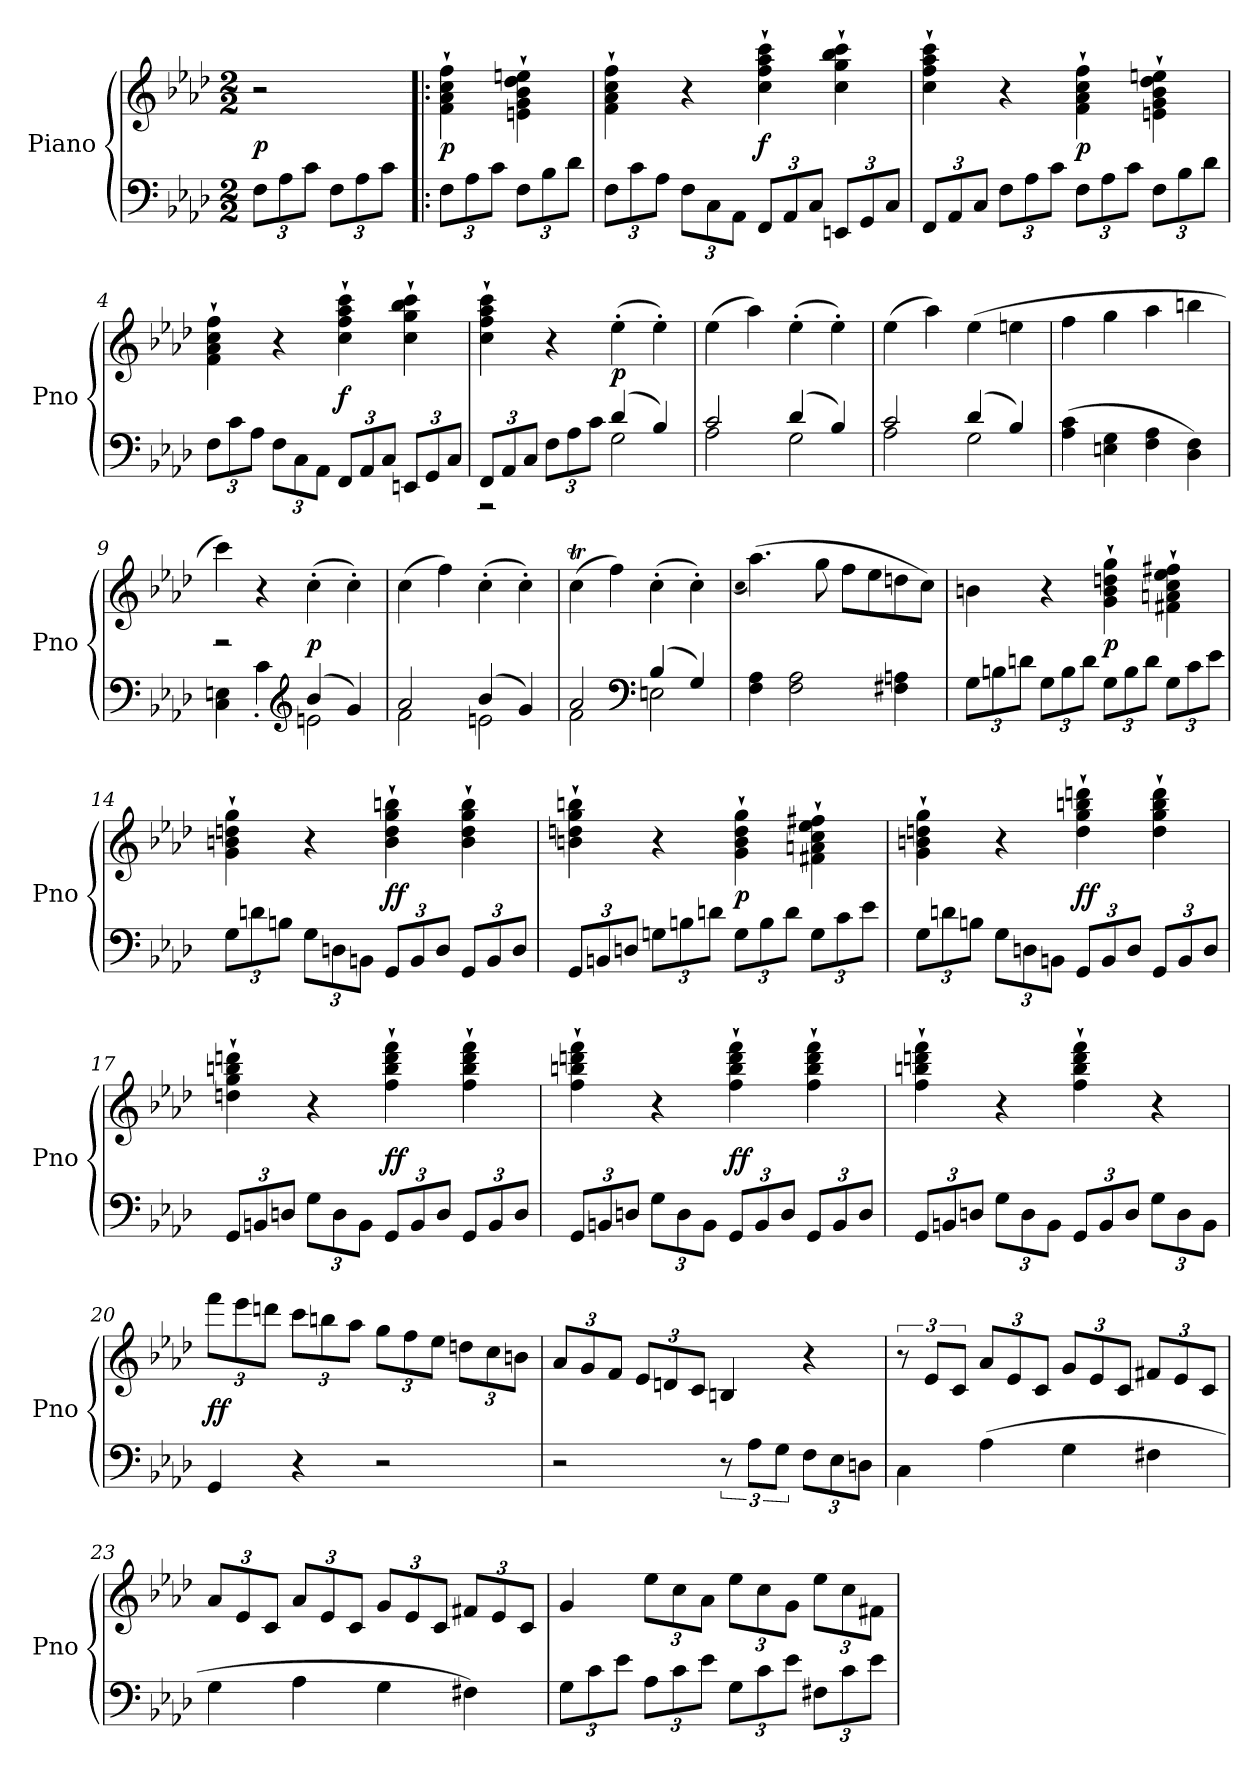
**kern	**kern	**dynam
*part1	*part1	*part1
*staff2	*staff1	*staff1/2
*I"Piano	*	*
*I'Pno	*	*
*clefF4	*clefG2	*
*k[b-e-a-d-]	*k[b-e-a-d-]	*
*f:	*f:	*
*M2/2	*M2/2	*
*MM192	*MM192	*
=1	=1	=1
12F\L	2r	p
12A-\	.	.
12c\J	.	.
12F\L	.	.
12A-\	.	.
12c\J	.	.
=!|:	=!|:	=!|:
12F\L	4f`\ 4a-`\ 4cc`\ 4ff`\	p
12A-\	.	.
12c\J	.	.
12F\L	4en`\ 4g`\ 4b-`\ 4dd-`\ 4een`\	.
12B-\	.	.
12d-\J	.	.
=2	=2	=2
12F\L	4f`\ 4a-`\ 4cc`\ 4ff`\	.
12c\	.	.
12A-\J	.	.
12F\L	4r	.
12C\	.	.
12AA-\J	.	.
12FF/L	4cc`\ 4ff`\ 4aa-`\ 4ccc`\	f
12AA-/	.	.
12C/J	.	.
12EEn/L	4cc`\ 4gg`\ 4bb-`\ 4ccc`\	.
12GG/	.	.
12C/J	.	.
=3	=3	=3
12FF/L	4cc`\ 4ff`\ 4aa-`\ 4ccc`\	.
12AA-/	.	.
12C/J	.	.
12F\L	4r	.
12A-\	.	.
12c\J	.	.
12F\L	4f`\ 4a-`\ 4cc`\ 4ff`\	p
12A-\	.	.
12c\J	.	.
12F\L	4en`\ 4g`\ 4b-`\ 4dd-`\ 4een`\	.
12B-\	.	.
12d-\J	.	.
=4	=4	=4
12F\L	4f`\ 4a-`\ 4cc`\ 4ff`\	.
12c\	.	.
12A-\J	.	.
12F\L	4r	.
12C\	.	.
12AA-\J	.	.
12FF/L	4cc`\ 4ff`\ 4aa-`\ 4ccc`\	f
12AA-/	.	.
12C/J	.	.
12EEn/L	4cc`\ 4gg`\ 4bb-`\ 4ccc`\	.
12GG/	.	.
12C/J	.	.
=5	=5	=5
*^	*	*
12FF/L	2r	4cc`\ 4ff`\ 4aa-`\ 4ccc`\	.
12AA-/	.	.	.
12C/J	.	.	.
12F\L	.	4r	.
12A-\	.	.	.
12c\J	.	.	.
(4d-/	2G\	(4ee-'\	p
4B-/)	.	4ee-'\)	.
=6	=6	=6	=6
2c/	2A-\	(4ee-\	.
.	.	4aa-\)	.
(4d-/	2G\	(4ee-'\	.
4B-/)	.	4ee-'\)	.
=7	=7	=7	=7
2c/	2A-\	(4ee-\	.
.	.	4aa-\)	.
(4d-/	2G\	(4ee-\	.
4B-/)	.	4een\	.
*v	*v	*	*
=8	=8	=8
(4A-\ 4c\	4ff\	.
4En\ 4G\	4gg\	.
4F\ 4A-\	4aa-\	.
4D-\ 4F\)	4bbn\	.
=9	=9	=9
*^	*	*
2r	4C\ 4En\	4ccc\)	.
.	4c'\	4r	.
*clefG2	*	*	*
(4b-/	2en\	(4cc'\	p
4g/)	.	4cc'\)	.
=10	=10	=10	=10
2a-/	2f\	(4cc\	.
.	.	4ff\)	.
(4b-/	2en\	(4cc'\	.
4g/)	.	4cc'\)	.
=11	=11	=11	=11
2a-/	2f\	(4cct\	.
.	.	4ff\)	.
*clefF4	*	*	*
(4B-/	2En\	(4cc'\	.
4G/)	.	4cc'\)	.
*v	*v	*	*
=12	=12	=12
.	(qcc	.
4F\ 4A-\	(4.aa-\)	.
2F\ 2A-\	.	.
.	8gg\	.
.	8ff\L	.
.	8ee-\	.
4F#X\ 4An\	8ddn\	.
.	8cc\J)	.
=13	=13	=13
12G\L	4bn\	.
12Bn\	.	.
12dn\J	.	.
12G\L	4r	.
12B\	.	.
12d\J	.	.
12G\L	4g`\ 4b`\ 4ddn`\ 4gg`\	p
12B\	.	.
12d\J	.	.
12G\L	4f#X`\ 4an`\ 4cc`\ 4ee-`\ 4ff#X`\	.
12c\	.	.
12e-\J	.	.
=14	=14	=14
12G\L	4g`\ 4bn`\ 4ddn`\ 4gg`\	.
12dn\	.	.
12Bn\J	.	.
12G\L	4r	.
12Dn\	.	.
12BBn\J	.	.
12GG/L	4b`\ 4dd`\ 4gg`\ 4bbn`\	ff
12BB/	.	.
12D/J	.	.
12GG/L	4b`\ 4dd`\ 4gg`\ 4bb`\	.
12BB/	.	.
12D/J	.	.
=15	=15	=15
12GG/L	4bn`\ 4ddn`\ 4gg`\ 4bbn`\	.
12BBn/	.	.
12Dn/J	.	.
12Gn\L	4r	.
12Bn\	.	.
12dn\J	.	.
12G\L	4g`\ 4b`\ 4dd`\ 4gg`\	p
12B\	.	.
12d\J	.	.
12G\L	4f#X`\ 4an`\ 4cc`\ 4ee-`\ 4ff#X`\	.
12c\	.	.
12e-\J	.	.
=16	=16	=16
12G\L	4g`\ 4bn`\ 4ddn`\ 4gg`\	.
12dn\	.	.
12Bn\J	.	.
12G\L	4r	.
12Dn\	.	.
12BBn\J	.	.
12GG/L	4dd`\ 4gg`\ 4bbn`\ 4dddn`\	ff
12BB/	.	.
12D/J	.	.
12GG/L	4dd`\ 4gg`\ 4bb`\ 4ddd`\	.
12BB/	.	.
12D/J	.	.
=17	=17	=17
12GG/L	4ddn`\ 4gg`\ 4bbn`\ 4dddn`\	.
12BBn/	.	.
12Dn/J	.	.
12G\L	4r	.
12D\	.	.
12BB\J	.	.
12GG/L	4ff`\ 4bb`\ 4ddd`\ 4fff`\	ff
12BB/	.	.
12D/J	.	.
12GG/L	4ff`\ 4bb`\ 4ddd`\ 4fff`\	.
12BB/	.	.
12D/J	.	.
=18	=18	=18
12GG/L	4ff`\ 4bbn`\ 4dddn`\ 4fff`\	.
12BBn/	.	.
12Dn/J	.	.
12G\L	4r	.
12D\	.	.
12BB\J	.	.
12GG/L	4ff`\ 4bb`\ 4ddd`\ 4fff`\	ff
12BB/	.	.
12D/J	.	.
12GG/L	4ff`\ 4bb`\ 4ddd`\ 4fff`\	.
12BB/	.	.
12D/J	.	.
=19	=19	=19
12GG/L	4ff`\ 4bbn`\ 4dddn`\ 4fff`\	.
12BBn/	.	.
12Dn/J	.	.
12G\L	4r	.
12D\	.	.
12BB\J	.	.
12GG/L	4ff`\ 4bb`\ 4ddd`\ 4fff`\	.
12BB/	.	.
12D/J	.	.
12G\L	4r	.
12D\	.	.
12BB\J	.	.
=20	=20	=20
4GG/	12fff\L	ff
.	12eee-\	.
.	12dddn\J	.
4r	12ccc\L	.
.	12bbn\	.
.	12aa-\J	.
2r	12gg\L	.
.	12ff\	.
.	12ee-\J	.
.	12ddn\L	.
.	12cc\	.
.	12bn\J	.
=21	=21	=21
2r	12a-/L	.
.	12g/	.
.	12f/J	.
.	12e-/L	.
.	12dn/	.
.	12c/J	.
12r	4Bn/	.
12A-\L	.	.
12G\J	.	.
12F\L	4r	.
12E-\	.	.
12Dn\J	.	.
=22	=22	=22
4C\	12r	.
.	12e-/L	.
.	12c/J	.
(4A-\	12a-/L	.
.	12e-/	.
.	12c/J	.
4G\	12g/L	.
.	12e-/	.
.	12c/J	.
4F#X\	12f#X/L	.
.	12e-/	.
.	12c/J	.
=23	=23	=23
4G\	12a-/L	.
.	12e-/	.
.	12c/J	.
4A-\	12a-/L	.
.	12e-/	.
.	12c/J	.
4G\	12g/L	.
.	12e-/	.
.	12c/J	.
4F#X\)	12f#X/L	.
.	12e-/	.
.	12c/J	.
=24	=24	=24
12G\L	4g/	.
12c\	.	.
12e-\J	.	.
12A-\L	12ee-\L	.
12c\	12cc\	.
12e-\J	12a-\J	.
12G\L	12ee-\L	.
12c\	12cc\	.
12e-\J	12g\J	.
12F#X\L	12ee-\L	.
12c\	12cc\	.
12e-\J	12f#X\J	.
=	=	=
*-	*-	*-
